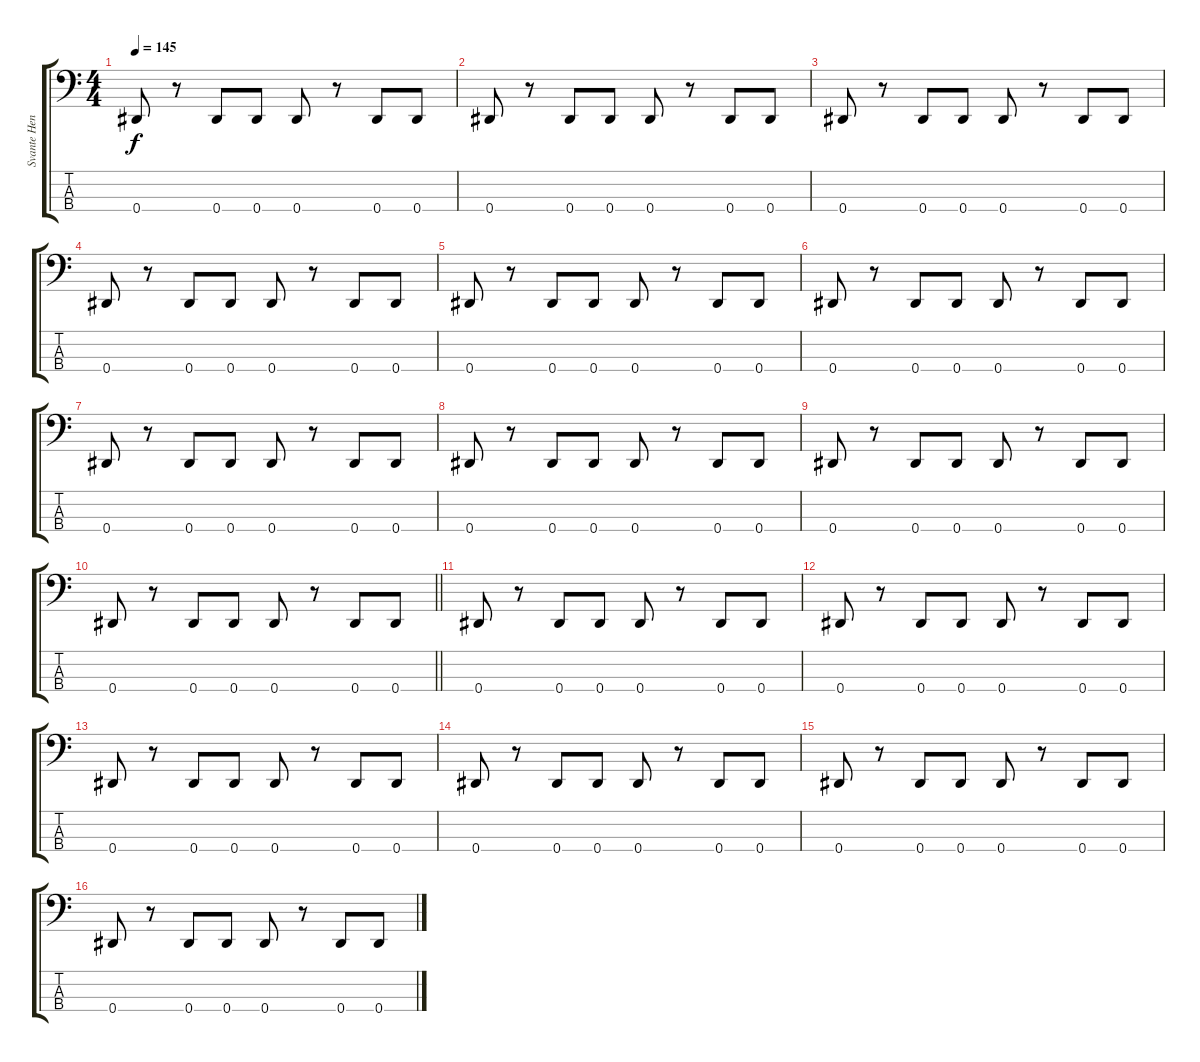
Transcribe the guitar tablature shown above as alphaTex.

\track ("Svante Henrysson" "Svante Hen") {instrument electricbassfinger}
\staff {score tabs}
\tuning (Gb2 Db2 Ab1 Eb1) {hide}
\ts (4 4)
\tempo 145
\clef f4
\ks c
0.4.8{dy f} r.8 0.4.8 0.4.8 0.4.8 r.8 0.4.8 0.4.8 |
0.4.8 r.8 0.4.8 0.4.8 0.4.8 r.8 0.4.8 0.4.8 |
0.4.8 r.8 0.4.8 0.4.8 0.4.8 r.8 0.4.8 0.4.8 |
0.4.8 r.8 0.4.8 0.4.8 0.4.8 r.8 0.4.8 0.4.8 |
0.4.8 r.8 0.4.8 0.4.8 0.4.8 r.8 0.4.8 0.4.8 |
0.4.8 r.8 0.4.8 0.4.8 0.4.8 r.8 0.4.8 0.4.8 |
0.4.8 r.8 0.4.8 0.4.8 0.4.8 r.8 0.4.8 0.4.8 |
0.4.8 r.8 0.4.8 0.4.8 0.4.8 r.8 0.4.8 0.4.8 |
0.4.8 r.8 0.4.8 0.4.8 0.4.8 r.8 0.4.8 0.4.8 |
\barLineRight lightlight
0.4.8 r.8 0.4.8 0.4.8 0.4.8 r.8 0.4.8 0.4.8 |
0.4.8 r.8 0.4.8 0.4.8 0.4.8 r.8 0.4.8 0.4.8 |
0.4.8 r.8 0.4.8 0.4.8 0.4.8 r.8 0.4.8 0.4.8 |
0.4.8 r.8 0.4.8 0.4.8 0.4.8 r.8 0.4.8 0.4.8 |
0.4.8 r.8 0.4.8 0.4.8 0.4.8 r.8 0.4.8 0.4.8 |
0.4.8 r.8 0.4.8 0.4.8 0.4.8 r.8 0.4.8 0.4.8 |
0.4.8 r.8 0.4.8 0.4.8 0.4.8 r.8 0.4.8 0.4.8
